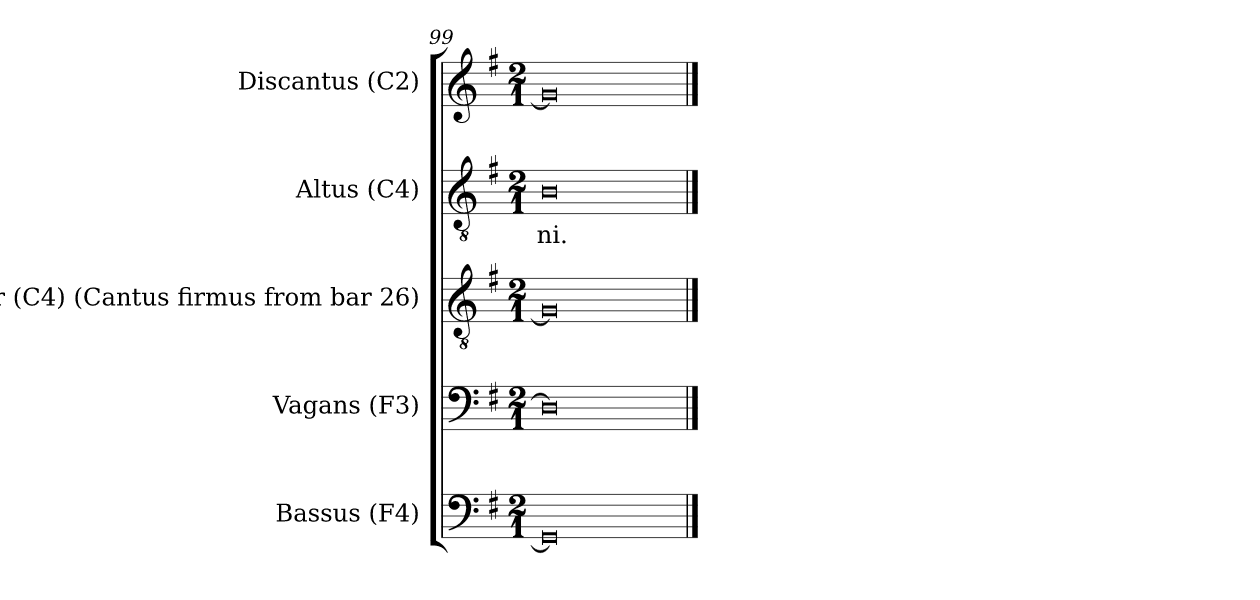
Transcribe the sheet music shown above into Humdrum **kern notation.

**kern	**kern	**kern	**kern	**text	**kern
*part5	*part4	*part3	*part2	*part2	*part1
*staff5	*staff4	*staff3	*staff2	*staff2	*staff1
*I"Bassus (F4)	*I"Vagans (F3)	*I"Tenor (C4) (Cantus firmus from bar 26)	*I"Altus (C4)	*	*I"Discantus (C2)
*I'B.	*I'V.	*I'T.	*I'A.	*	*I'D.
*clefF4	*clefF4	*clefGv2	*clefGv2	*	*clefG2
*	*ITrd7c12	*ITrd7c12	*	*	*
*k[f#]	*k[f#]	*k[f#]	*k[f#]	*	*k[f#]
*G:	*G:	*G:	*G:	*	*G:
*M2/1	*M2/1	*M2/1	*M2/1	*	*M2/1
=99	=99	=99	=99	=99	=99
!	!	!	!	!LO:LY:b:color=#000000	!
0GGi]	0DDi]	0GGi]	0Bi	-ni.	0gi]
==	==	==	==	==	==
*-	*-	*-	*-	*-	*-
